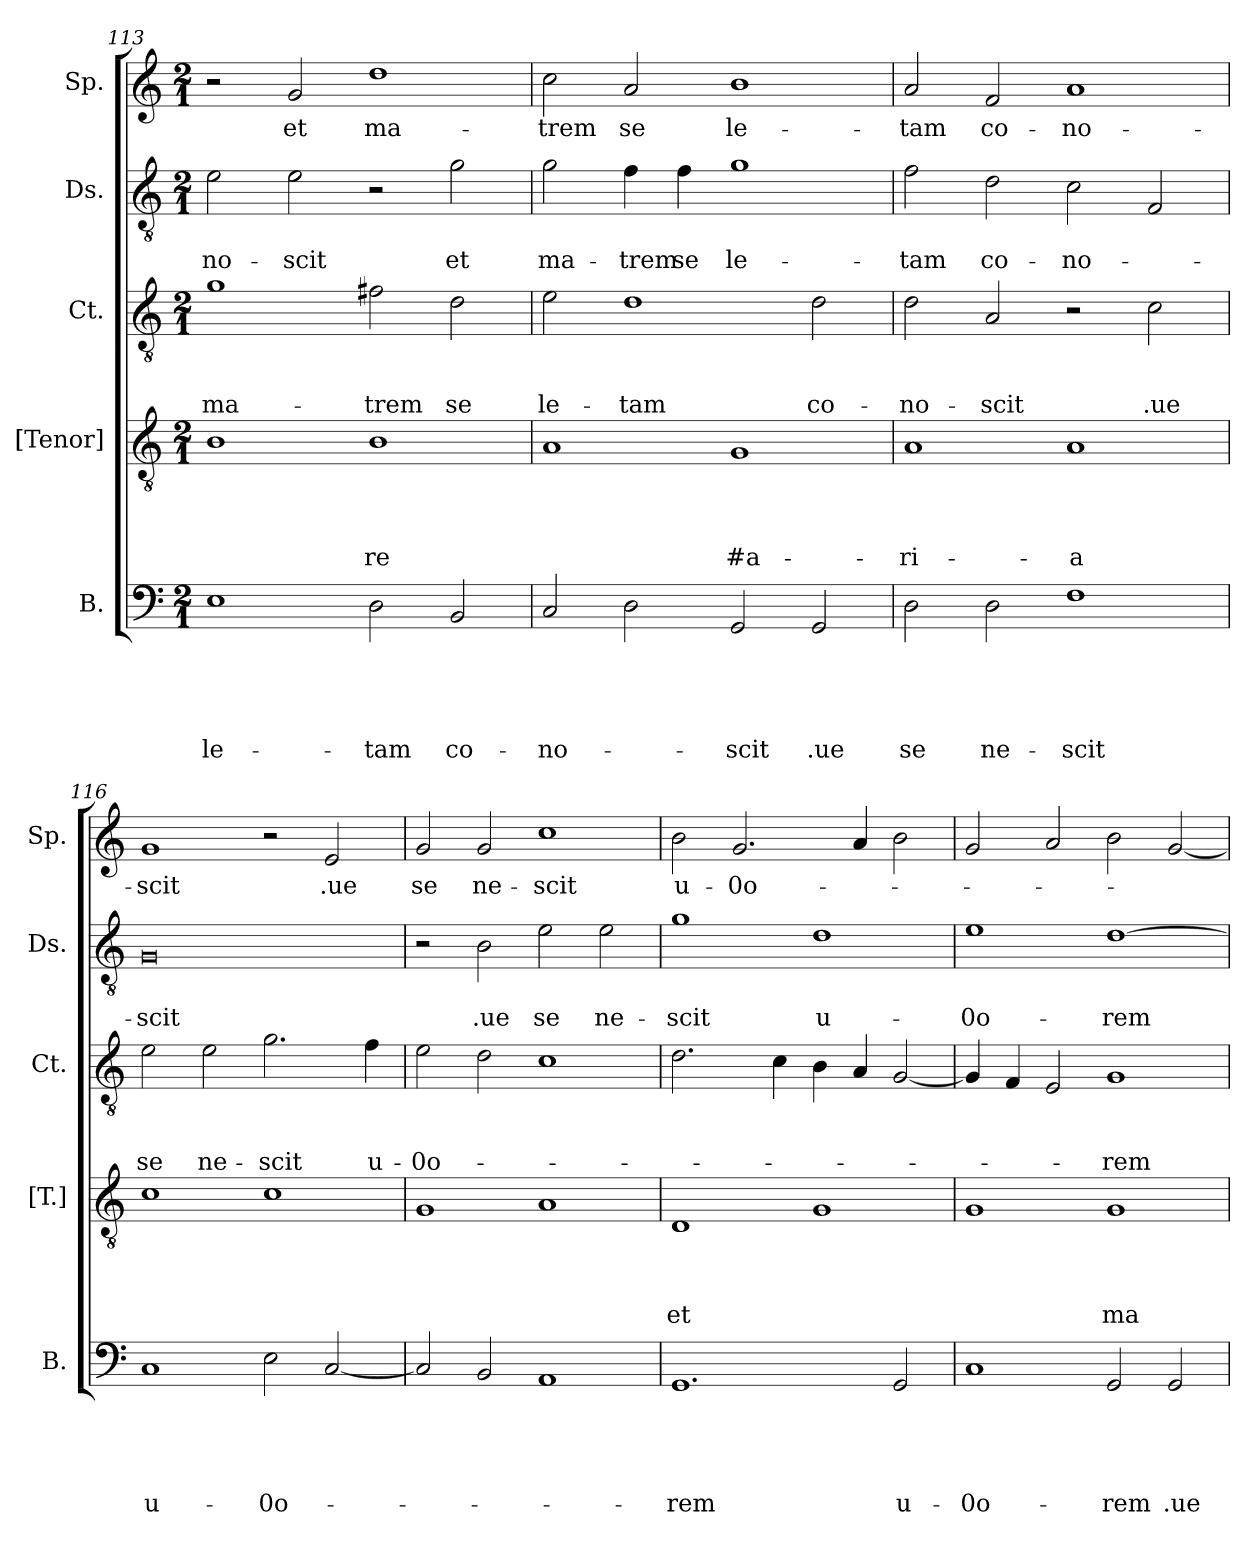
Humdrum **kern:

**kern	**text	**text	**text	**text	**text	**kern	**text	**text	**text	**text	**kern	**text	**text	**text	**kern	**text	**text	**kern	**text
*part5	*part5	*part5	*part5	*part5	*part5	*part4	*part4	*part4	*part4	*part4	*part3	*part3	*part3	*part3	*part2	*part2	*part2	*part1	*part1
*staff5	*staff5	*staff5	*staff5	*staff5	*staff5	*staff4	*staff4	*staff4	*staff4	*staff4	*staff3	*staff3	*staff3	*staff3	*staff2	*staff2	*staff2	*staff1	*staff1
*I"B.	*	*	*	*	*	*I"[Tenor]	*	*	*	*	*I"Ct.	*	*	*	*I"Ds.	*	*	*I"Sp.	*
*I'B.	*	*	*	*	*	*I'[T.]	*	*	*	*	*I'Ct.	*	*	*	*I'Ds.	*	*	*I'Sp.	*
*clefF4	*	*	*	*	*	*clefGv2	*	*	*	*	*clefGv2	*	*	*	*clefGv2	*	*	*clefG2	*
*k[]	*	*	*	*	*	*k[]	*	*	*	*	*k[]	*	*	*	*k[]	*	*	*k[]	*
*C:	*	*	*	*	*	*C:	*	*	*	*	*C:	*	*	*	*C:	*	*	*C:	*
*M2/1	*	*	*	*	*	*M2/1	*	*	*	*	*M2/1	*	*	*	*M2/1	*	*	*M2/1	*
=113	=113	=113	=113	=113	=113	=113	=113	=113	=113	=113	=113	=113	=113	=113	=113	=113	=113	=113	=113
!	!	!	!	!	!LO:LY:b	!	!	!	!	!	!	!	!	!LO:LY:b	!	!	!LO:LY:b	!	!
1E	.	.	.	.	le-	1B	.	.	.	.	1g	.	.	ma-	2e\	.	-no-	2r	.
!	!	!	!	!	!	!	!	!	!	!	!	!	!	!	!	!	!LO:LY:b	!	!LO:LY:b
.	.	.	.	.	.	.	.	.	.	.	.	.	.	.	2e\	.	-scit	2g/	et
!	!	!	!	!	!LO:LY:b	!	!	!	!	!LO:LY:b	!	!	!	!LO:LY:b	!	!	!	!	!LO:LY:b
2D\	.	.	.	.	-tam	1B	.	.	.	-re	2f#X\	.	.	-trem	2r	.	.	1dd	ma-
!	!	!	!	!	!LO:LY:b	!	!	!	!	!	!	!	!	!LO:LY:b	!	!	!LO:LY:b	!	!
2BB/	.	.	.	.	co-	.	.	.	.	.	2d\	.	.	se	2g\	.	et	.	.
=114	=114	=114	=114	=114	=114	=114	=114	=114	=114	=114	=114	=114	=114	=114	=114	=114	=114	=114	=114
!	!	!	!	!	!LO:LY:b	!	!	!	!	!	!	!	!	!LO:LY:b	!	!	!LO:LY:b	!	!LO:LY:b
2C/	.	.	.	.	-no-	1A	.	.	.	.	2e\	.	.	le-	2g\	.	ma-	2cc\	-trem
!	!	!	!	!	!	!	!	!	!	!	!	!	!	!LO:LY:b	!	!	!LO:LY:b	!	!LO:LY:b
2D\	.	.	.	.	.	.	.	.	.	.	1d	.	.	-tam	4f\	.	-trem	2a/	se
!	!	!	!	!	!	!	!	!	!	!	!	!	!	!	!	!	!LO:LY:b	!	!
.	.	.	.	.	.	.	.	.	.	.	.	.	.	.	4f\	.	se	.	.
!	!	!	!	!	!LO:LY:b	!	!	!	!	!LO:LY:b	!	!	!	!	!	!	!LO:LY:b	!	!LO:LY:b
2GG/	.	.	.	.	-scit	1G	.	.	.	#a-	.	.	.	.	1g	.	le-	1b	le-
!	!	!	!	!	!LO:LY:b	!	!	!	!	!	!	!	!	!LO:LY:b	!	!	!	!	!
2GG/	.	.	.	.	.ue	.	.	.	.	.	2d\	.	.	co-	.	.	.	.	.
!!LO:LB:g=z
=115	=115	=115	=115	=115	=115	=115	=115	=115	=115	=115	=115	=115	=115	=115	=115	=115	=115	=115	=115
!	!	!	!	!	!LO:LY:b	!	!	!	!	!LO:LY:b	!	!	!	!LO:LY:b	!	!	!LO:LY:b	!	!LO:LY:b
2D\	.	.	.	.	se	1A	.	.	.	-ri-	2d\	.	.	-no-	2f\	.	-tam	2a/	-tam
!	!	!	!	!	!LO:LY:b	!	!	!	!	!	!	!	!	!LO:LY:b	!	!	!LO:LY:b	!	!LO:LY:b
2D\	.	.	.	.	ne-	.	.	.	.	.	2A/	.	.	-scit	2d\	.	co-	2f/	co-
!	!	!	!	!	!LO:LY:b	!	!	!	!	!LO:LY:b	!	!	!	!	!	!	!LO:LY:b	!	!LO:LY:b
1F	.	.	.	.	-scit	1A	.	.	.	-a	2r	.	.	.	2c\	.	-no-	1a	-no-
!	!	!	!	!	!	!	!	!	!	!	!	!	!	!LO:LY:b	!	!	!	!	!
.	.	.	.	.	.	.	.	.	.	.	2c\	.	.	.ue	2F/	.	.	.	.
=116	=116	=116	=116	=116	=116	=116	=116	=116	=116	=116	=116	=116	=116	=116	=116	=116	=116	=116	=116
!	!	!	!	!	!LO:LY:b	!	!	!	!	!	!	!	!	!LO:LY:b	!	!	!LO:LY:b	!	!LO:LY:b
1C	.	.	.	.	u-	1c	.	.	.	.	2e\	.	.	se	0G	.	-scit	1g	-scit
!	!	!	!	!	!	!	!	!	!	!	!	!	!	!LO:LY:b	!	!	!	!	!
.	.	.	.	.	.	.	.	.	.	.	2e\	.	.	ne-	.	.	.	.	.
!	!	!	!	!	!LO:LY:b	!	!	!	!	!	!	!	!	!LO:LY:b	!	!	!	!	!
2E\	.	.	.	.	-0o-	1c	.	.	.	.	2.g\	.	.	-scit	.	.	.	2r	.
!	!	!	!	!	!	!	!	!	!	!	!	!	!	!	!	!	!	!	!LO:LY:b
[<2C/	.	.	.	.	.	.	.	.	.	.	.	.	.	.	.	.	.	2e/	.ue
!	!	!	!	!	!	!	!	!	!	!	!	!	!	!LO:LY:b	!	!	!	!	!
.	.	.	.	.	.	.	.	.	.	.	4f\	.	.	u-	.	.	.	.	.
=117	=117	=117	=117	=117	=117	=117	=117	=117	=117	=117	=117	=117	=117	=117	=117	=117	=117	=117	=117
!	!	!	!	!	!	!	!	!	!	!	!	!	!	!LO:LY:b	!	!	!	!	!LO:LY:b
2C/]	.	.	.	.	.	1G	.	.	.	.	2e\	.	.	-0o-	2r	.	.	2g/	se
!	!	!	!	!	!	!	!	!	!	!	!	!	!	!	!	!	!LO:LY:b	!	!LO:LY:b
2BB/	.	.	.	.	.	.	.	.	.	.	2d\	.	.	.	2B\	.	.ue	2g/	ne-
!	!	!	!	!	!	!	!	!	!	!	!	!	!	!	!	!	!LO:LY:b	!	!LO:LY:b
1AA	.	.	.	.	.	1A	.	.	.	.	1c	.	.	.	2e\	.	se	1cc	-scit
!	!	!	!	!	!	!	!	!	!	!	!	!	!	!	!	!	!LO:LY:b	!	!
.	.	.	.	.	.	.	.	.	.	.	.	.	.	.	2e\	.	ne-	.	.
=118	=118	=118	=118	=118	=118	=118	=118	=118	=118	=118	=118	=118	=118	=118	=118	=118	=118	=118	=118
!	!	!	!	!	!LO:LY:b	!	!	!	!	!LO:LY:b	!	!	!	!	!	!	!LO:LY:b	!	!LO:LY:b
1.GG	.	.	.	.	-rem	1D	.	.	.	et	2.d\	.	.	.	1g	.	-scit	2b\	u-
!	!	!	!	!	!	!	!	!	!	!	!	!	!	!	!	!	!	!	!LO:LY:b
.	.	.	.	.	.	.	.	.	.	.	.	.	.	.	.	.	.	2.g/	-0o-
.	.	.	.	.	.	.	.	.	.	.	4c\	.	.	.	.	.	.	.	.
!	!	!	!	!	!	!	!	!	!	!	!	!	!	!	!	!	!LO:LY:b	!	!
.	.	.	.	.	.	1G	.	.	.	.	4B\	.	.	.	1d	.	u-	.	.
.	.	.	.	.	.	.	.	.	.	.	4A/	.	.	.	.	.	.	4a/	.
!	!	!	!	!	!LO:LY:b	!	!	!	!	!	!	!	!	!	!	!	!	!	!
2GG/	.	.	.	.	u-	.	.	.	.	.	[<2G/	.	.	.	.	.	.	2b\	.
=119	=119	=119	=119	=119	=119	=119	=119	=119	=119	=119	=119	=119	=119	=119	=119	=119	=119	=119	=119
!	!	!	!	!	!LO:LY:b	!	!	!	!	!	!	!	!	!	!	!	!LO:LY:b	!	!
1C	.	.	.	.	-0o-	1G	.	.	.	.	4G/]	.	.	.	1e	.	-0o-	2g/	.
.	.	.	.	.	.	.	.	.	.	.	4F/	.	.	.	.	.	.	.	.
.	.	.	.	.	.	.	.	.	.	.	2E/	.	.	.	.	.	.	2a/	.
!	!	!	!	!	!LO:LY:b	!	!	!	!	!LO:LY:b	!	!	!	!LO:LY:b	!	!	!LO:LY:b	!	!
2GG/	.	.	.	.	-rem	1G	.	.	.	ma-	1G	.	.	-rem	[>1d	.	-rem	2b\	.
!	!	!	!	!	!LO:LY:b	!	!	!	!	!	!	!	!	!	!	!	!	!	!
2GG/	.	.	.	.	.ue	.	.	.	.	.	.	.	.	.	.	.	.	[<2g/	.
=	=	=	=	=	=	=	=	=	=	=	=	=	=	=	=	=	=	=	=
*-	*-	*-	*-	*-	*-	*-	*-	*-	*-	*-	*-	*-	*-	*-	*-	*-	*-	*-	*-
